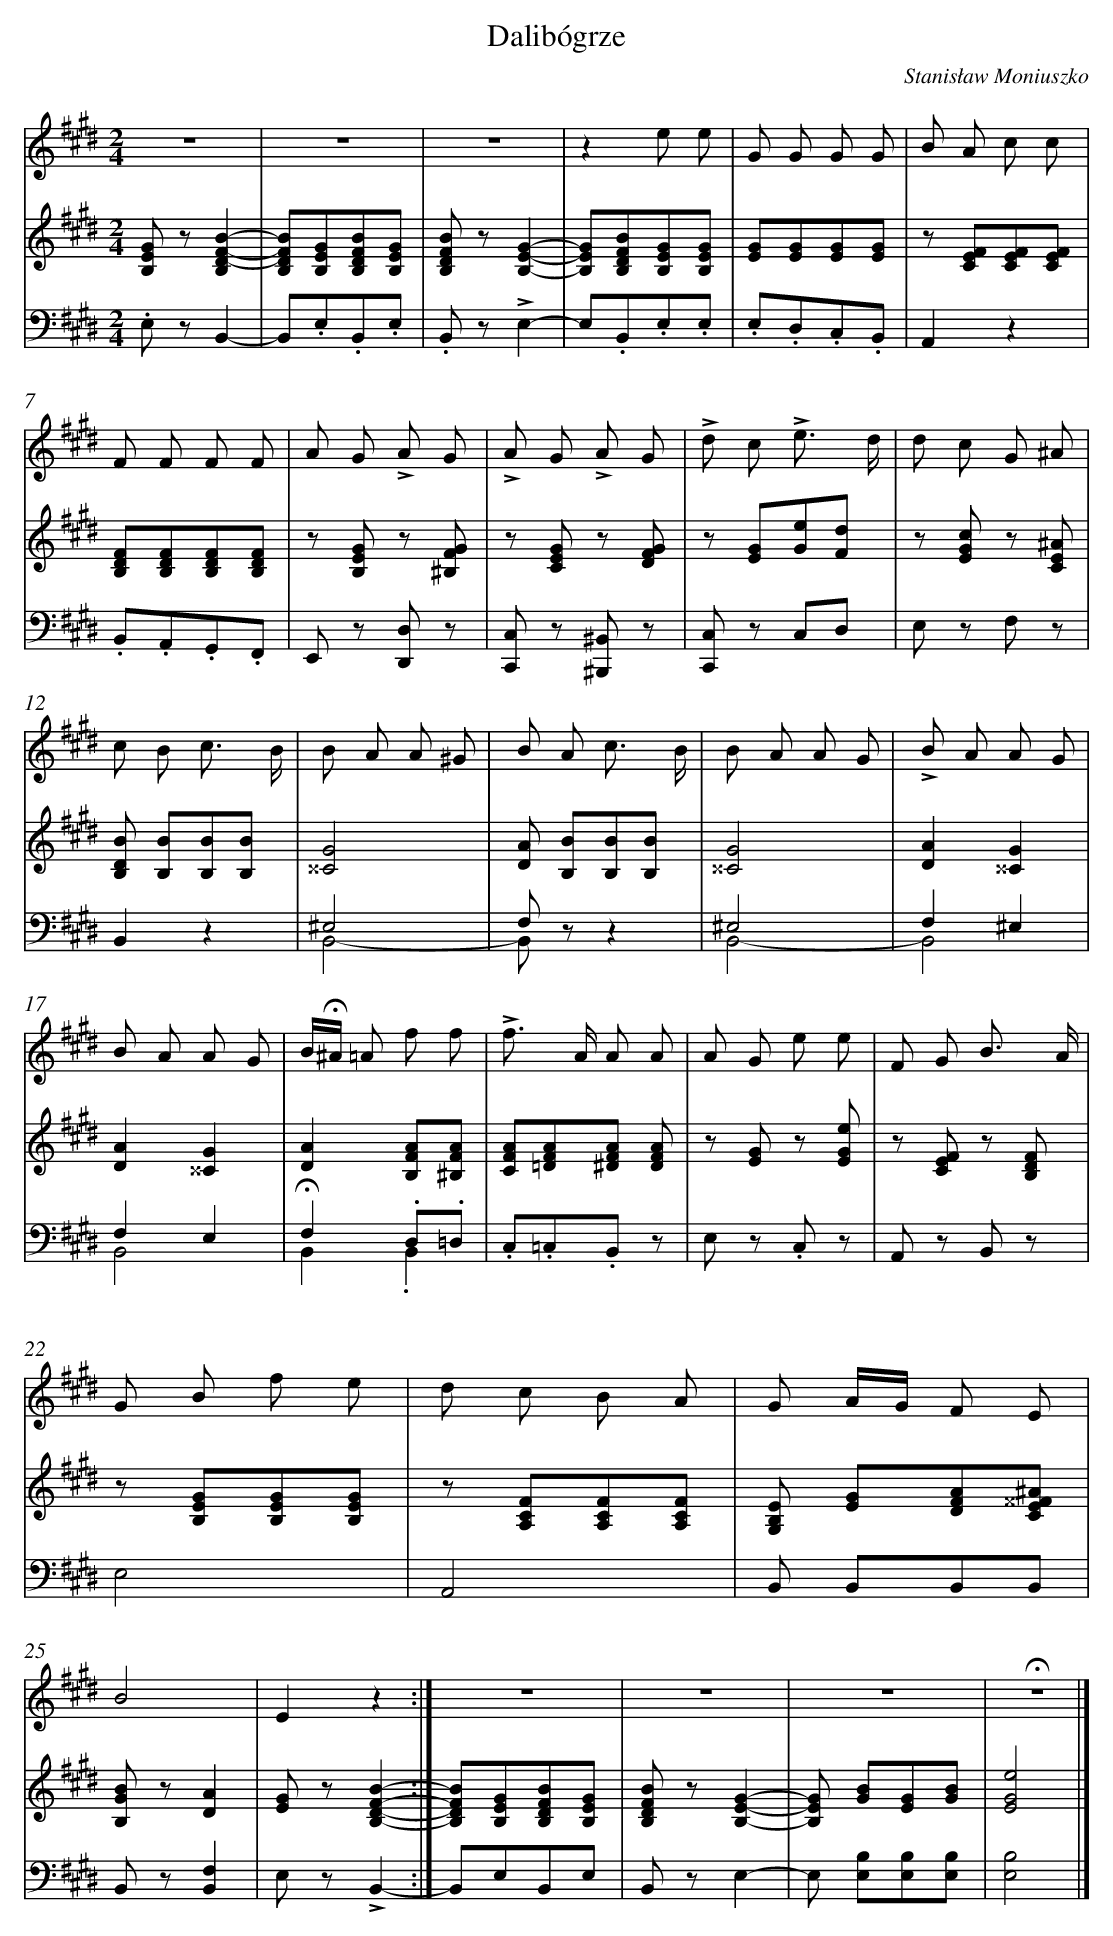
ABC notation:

X:1
T: Dalibógrze
C: Stanisław Moniuszko
L: 1/8
M: 2/4
V: 1 clef=treble
V: 2 clef=treble
V: 3 clef=bass
K: E
[V:1] z4 |
[V:2] [GEB,] z[B2-F2-D2-B,2] |
[V:3] .E, zB,,2- |
[V:1] z4 |
[V:2] [BFDB,][GEB,][BFDB,][GEB,] |
[V:3] B,,.E,.B,,.E, |
[V:1] z4 |
[V:2] [BFDB,] z[G2E2B,2]- |
[V:3] .B,, z!accent!E,2- |
[V:1] z2e e |
[V:2] [GEB,][BFDB,][GEB,][GEB,] |
[V:3] E,.B,,.E,.E, |
[V:1] G G G G |
[V:2] [GE][GE][GE][GE] |
[V:3] .E,.D,.C,.B,, |
[V:1] B A c c |
[V:2] z [FEC][FEC][FEC] |
[V:3] A,,2z2 |
[V:1] F F F F |
[V:2] [FDB,][FDB,][FDB,][FDB,] |
[V:3] .B,,.A,,.G,,.F,, |
[V:1] A G !accent!A G |
[V:2] z [GEB,] z [GF^B,] |
[V:3] E,, z [D,D,,] z |
[V:1] !accent!A G !accent!A G |
[V:2] z [GEC] z [GFD] |
[V:3] [C,C,,] z [^B,,^B,,,] z |
[V:1] !accent!d c !accent!e3/ d/ |
[V:2] z [GE][eG][dF] |
[V:3] [C,C,,] z C,D, |
[V:1] d c G ^A |
[V:2] z [cGE] z [^AEC] |
[V:3] E, z F, z |
[V:1] c B c3/ B/ |
[V:2] [BDB,] [BB,][BB,][BB,] |
[V:3] B,,2z2 |
[V:1] B A A ^G |
[V:2] [G4^^C4] |
[V:3] ^E,4 & B,,4- |
[V:1] B A c3/ B/ |
[V:2] [AD] [BB,][BB,][BB,] |
[V:3] F, zz2 & B,, zz2 |
[V:1] B A A G |
[V:2] [G4^^C4] |
[V:3] ^E,4 & B,,4- |
[V:1] !accent!B A A G |
[V:2] [A2D2][G2^^C2] |
[V:3] F,2^E,2 & B,,4 |
[V:1] B A A G |
[V:2] [A2D2][G2^^C2] |
[V:3] F,2E,2 & B,,4 |
[V:1] B/!fermata!^A/ =A f f |
[V:2] [A2D2][AFB,][AF^B,] |
[V:3] !fermata!F,2.D,.=D, & B,,2.B,,2 |
[V:1] !accent!f> A A A |
[V:2] [AFC][AF=D][AF^D] [AFD] |
[V:3] .C,.=C,.B,, z |
[V:1] A G e e |
[V:2] z [GE] z [eGE] |
[V:3] E, z .C, z |
[V:1] F G B3/ A/ |
[V:2] z [FEC] z [FDB,] |
[V:3] A,, z B,, z |
[V:1] G B f e |
[V:2] z [GEB,][GEB,][GEB,] |
[V:3] E,4 |
[V:1] d c B A |
[V:2] z [FCA,][FCA,][FCA,] |
[V:3] A,,4 |
[V:1] G A/G/ F E |
[V:2] [EB,G,] [GE][AFD][^A^^FEC] |
[V:3] B,, B,,B,,B,, |
[V:1] B4 |
[V:2] [BGB,] z[A2D2] |
[V:3] B,, z[F,2B,,2] |
[V:1] E2z2 :|]
[V:2] [GE] z[B2F2D2B,2]- :|]
[V:3] E, z!accent!B,,2- :|]
[V:1] z4 |
[V:2] [BFDB,][GEB,][BFDB,][GEB,] |
[V:3] B,,E,B,,E, |
[V:1] z4 |
[V:2] [BFDB,] z[G2E2B,2]- |
[V:3] B,, zE,2- |
[V:1] z4 |
[V:2] [GEB,] [BG][GE][BG] |
[V:3] E, [B,E,][B,E,][B,E,] |
[V:1] !fermata!z4 |]
[V:2] [e4G4E4] |]
[V:3] [B,4E,4] |]
